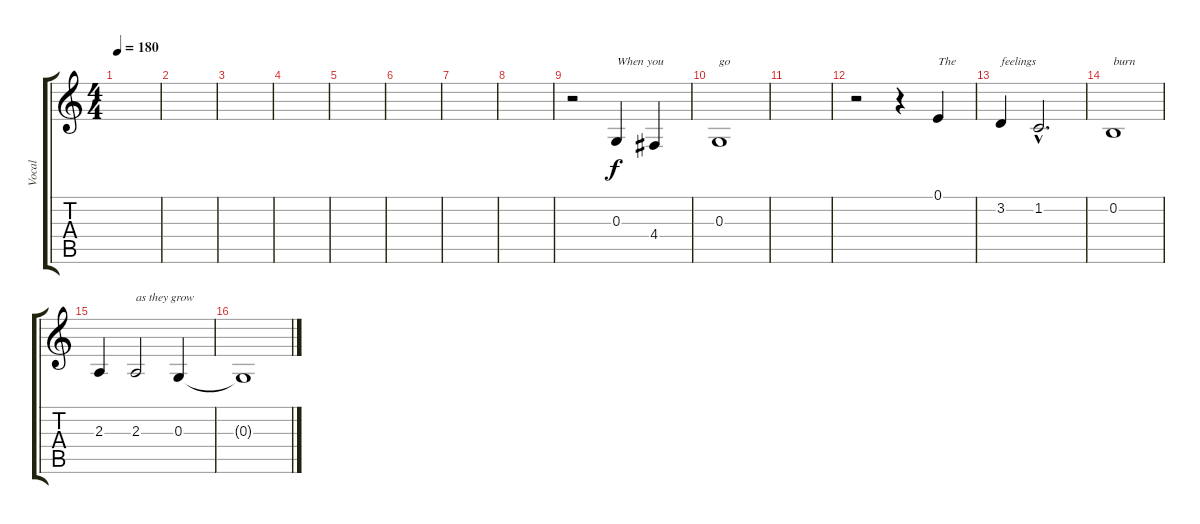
\track ("Vocal" "Vocal") {instrument clarinet}
\staff {score tabs}
\tuning (E4 B3 G3 D3 A2 E2) {hide}
\ts (4 4)
\tempo 180
\clef g2
\ks c
|
|
|
|
|
|
|
|
r.2 0.3.4{txt "When you"} 4.4.4 |
0.3.1{txt "go"} |
|
r.2 r.4 0.1.4{txt "The"} |
3.2.4{txt "feelings"} 1.2{hac}.2{d} |
0.2.1{txt "burn"} |
2.3.4 2.3.2{txt "as they grow"} 0.3.4 |
0.3{t}.1
